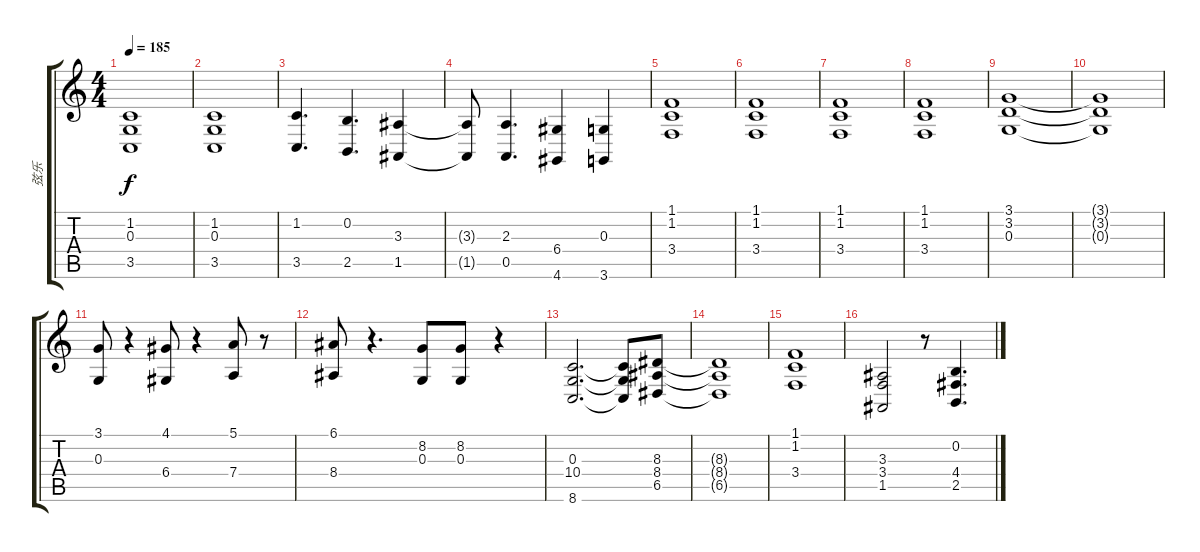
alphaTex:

\track ("弦乐" "弦乐") {instrument stringensemble1}
\staff {score tabs}
\tuning (E4 B3 G3 D3 A2 E2) {hide}
\ts (4 4)
\tempo 185
\clef g2
\ks c
(1.2 0.3 3.5).1{dy f} |
(1.2 0.3 3.5).1 |
(1.2 3.5).4{d} (0.2 2.5).4{d} (3.3 1.5).4 |
(3.3{t} 1.5{t}).8 (2.3 0.5).4{d} (6.4 4.6).4 (0.3 3.6).4 |
(1.1 1.2 3.4).1 |
(1.1 1.2 3.4).1 |
(1.1 1.2 3.4).1 |
(1.1 1.2 3.4).1 |
(3.1 3.2 0.3).1 |
(3.1{t} 3.2{t} 0.3{t}).1 |
(3.1 0.3).8 r.4 (4.1 6.4).8 r.4 (5.1 7.4).8 r.8 |
(6.1 8.4).8 r.4{d} (8.2 0.3).8 (8.2 0.3).8 r.4 |
(0.3 10.4 8.6).2{d} (0.3{t} 10.4{t} 8.6{t}).8 (8.3 8.4 6.5).8 |
(8.3{t} 8.4{t} 6.5{t}).1 |
(1.1 1.2 3.4).1 |
(3.3 3.4 1.5).2 r.8 (0.2 4.4 2.5).4{d}
